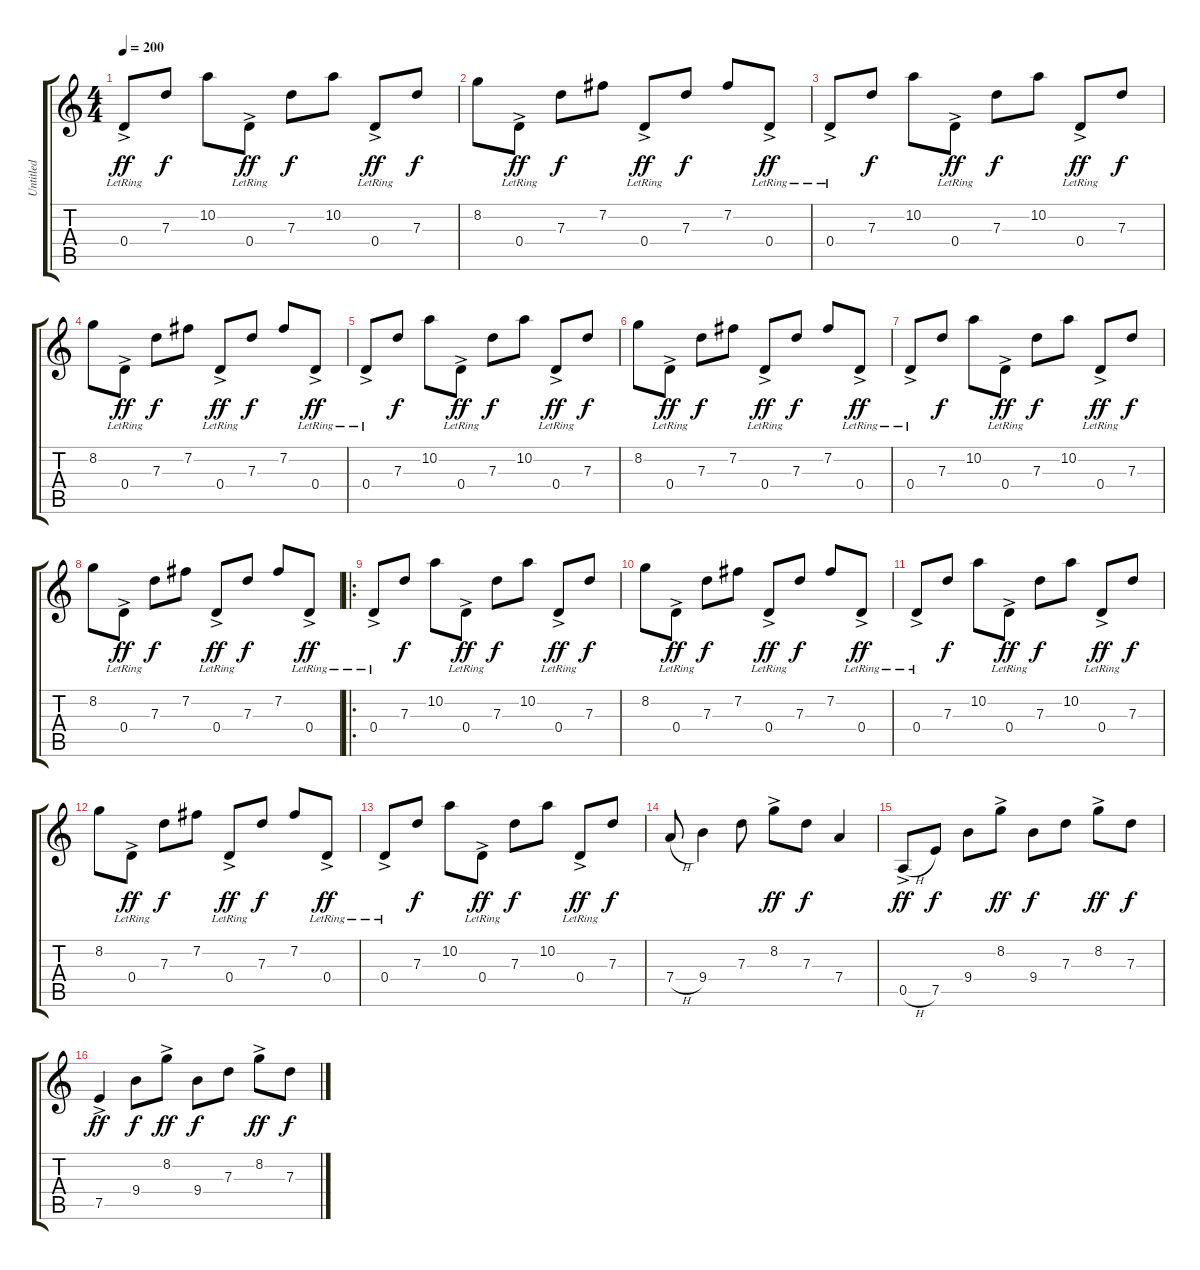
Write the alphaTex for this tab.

\track ("Untitled" "Untitled") {instrument banjo}
\staff {score tabs}
\tuning (E4 B3 G3 D3 A2 E2) {hide}
\displaytranspose 12
\ts (4 4)
\tempo 200
\clef g2
\ks c
0.4{ac lr}.8{dy ff instrument banjo} 7.3.8{dy f} 10.2.8 0.4{ac lr}.8{dy ff} 7.3.8{dy f} 10.2.8 0.4{ac lr}.8{dy ff} 7.3.8{dy f} |
8.2.8 0.4{ac lr}.8{dy ff} 7.3.8{dy f} 7.2.8 0.4{ac lr}.8{dy ff} 7.3.8{dy f} 7.2.8 0.4{ac lr}.8{dy ff} |
0.4{ac lr}.8 7.3.8{dy f} 10.2.8 0.4{ac lr}.8{dy ff} 7.3.8{dy f} 10.2.8 0.4{ac lr}.8{dy ff} 7.3.8{dy f} |
8.2.8 0.4{ac lr}.8{dy ff} 7.3.8{dy f} 7.2.8 0.4{ac lr}.8{dy ff} 7.3.8{dy f} 7.2.8 0.4{ac lr}.8{dy ff} |
0.4{ac lr}.8 7.3.8{dy f} 10.2.8 0.4{ac lr}.8{dy ff} 7.3.8{dy f} 10.2.8 0.4{ac lr}.8{dy ff} 7.3.8{dy f} |
8.2.8 0.4{ac lr}.8{dy ff} 7.3.8{dy f} 7.2.8 0.4{ac lr}.8{dy ff} 7.3.8{dy f} 7.2.8 0.4{ac lr}.8{dy ff} |
0.4{ac lr}.8 7.3.8{dy f} 10.2.8 0.4{ac lr}.8{dy ff} 7.3.8{dy f} 10.2.8 0.4{ac lr}.8{dy ff} 7.3.8{dy f} |
8.2.8 0.4{ac lr}.8{dy ff} 7.3.8{dy f} 7.2.8 0.4{ac lr}.8{dy ff} 7.3.8{dy f} 7.2.8 0.4{ac lr}.8{dy ff} |
\ro
0.4{ac lr}.8 7.3.8{dy f} 10.2.8 0.4{ac lr}.8{dy ff} 7.3.8{dy f} 10.2.8 0.4{ac lr}.8{dy ff} 7.3.8{dy f} |
8.2.8 0.4{ac lr}.8{dy ff} 7.3.8{dy f} 7.2.8 0.4{ac lr}.8{dy ff} 7.3.8{dy f} 7.2.8 0.4{ac lr}.8{dy ff} |
0.4{ac lr}.8 7.3.8{dy f} 10.2.8 0.4{ac lr}.8{dy ff} 7.3.8{dy f} 10.2.8 0.4{ac lr}.8{dy ff} 7.3.8{dy f} |
8.2.8 0.4{ac lr}.8{dy ff} 7.3.8{dy f} 7.2.8 0.4{ac lr}.8{dy ff} 7.3.8{dy f} 7.2.8 0.4{ac lr}.8{dy ff} |
0.4{ac lr}.8 7.3.8{dy f} 10.2.8 0.4{ac lr}.8{dy ff} 7.3.8{dy f} 10.2.8 0.4{ac lr}.8{dy ff} 7.3.8{dy f} |
7.4{h}.8 9.4.4 7.3.8 8.2{ac}.8{dy ff} 7.3.8{dy f} 7.4.4 |
0.5{h ac}.8{dy ff} 7.5.8{dy f} 9.4.8 8.2{ac}.8{dy ff} 9.4.8{dy f} 7.3.8 8.2{ac}.8{dy ff} 7.3.8{dy f} |
7.5{ac}.4{dy ff} 9.4.8{dy f} 8.2{ac}.8{dy ff} 9.4.8{dy f} 7.3.8 8.2{ac}.8{dy ff} 7.3.8{dy f}
